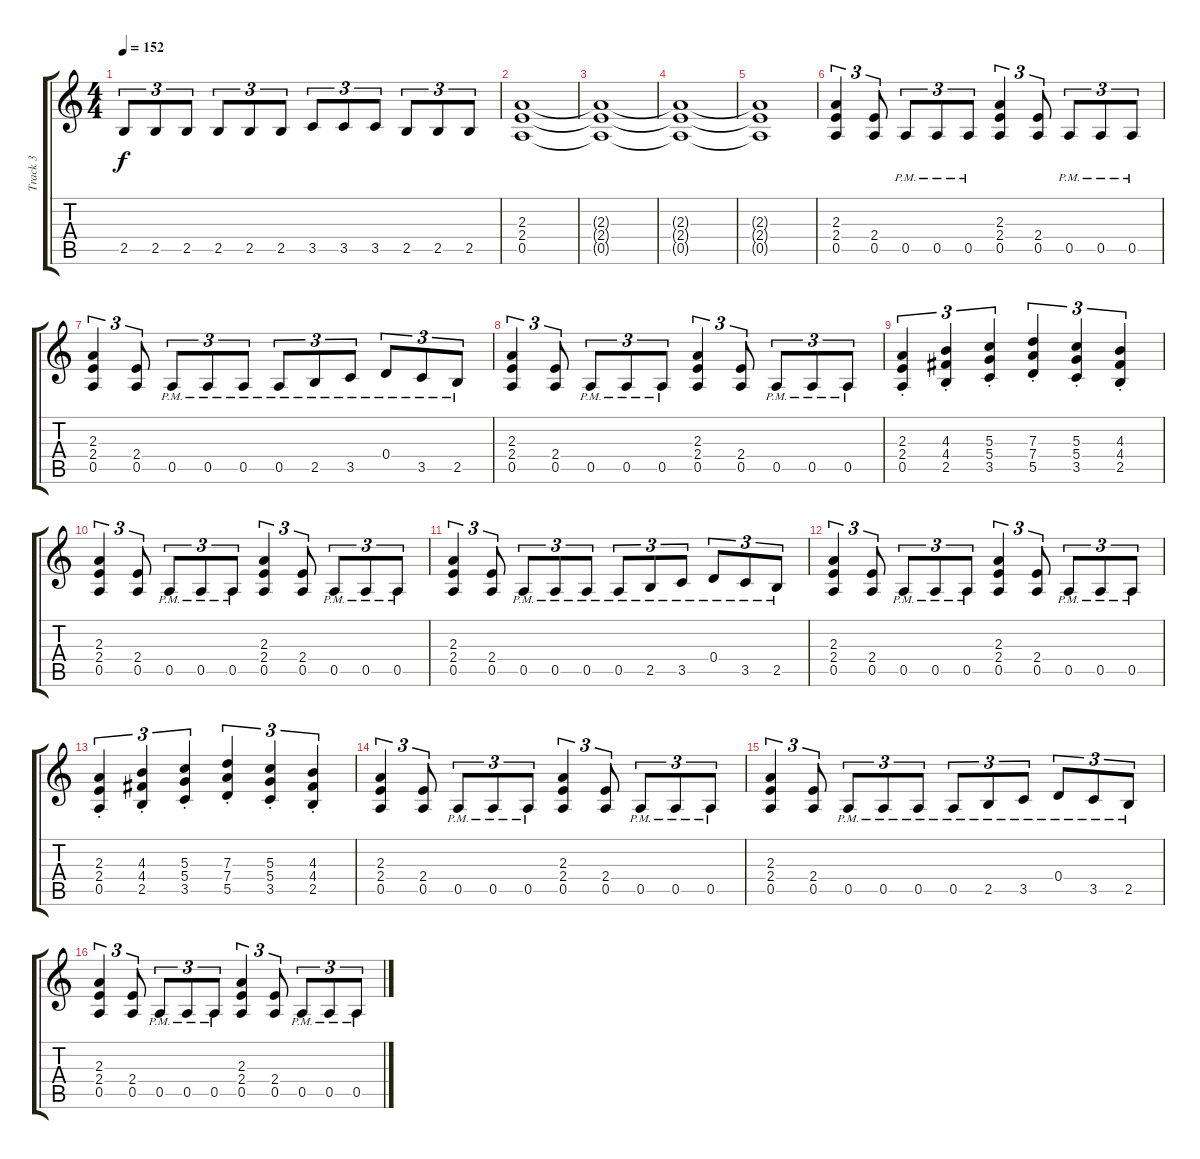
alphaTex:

\track ("Track 3" "Track 3") {instrument distortionguitar}
\staff {score tabs}
\tuning (D4 B3 G3 D3 A2 E2) {hide}
\ts (4 4)
\tempo 152
\clef g2
\ks c
2.5.8{tu (3 2) dy f} 2.5.8{tu (3 2)} 2.5.8{tu (3 2)} 2.5.8{tu (3 2)} 2.5.8{tu (3 2)} 2.5.8{tu (3 2)} 3.5.8{tu (3 2)} 3.5.8{tu (3 2)} 3.5.8{tu (3 2)} 2.5.8{tu (3 2)} 2.5.8{tu (3 2)} 2.5.8{tu (3 2)} |
(2.3 2.4 0.5).1 |
(2.3{t} 2.4{t} 0.5{t}).1 |
(2.3{t} 2.4{t} 0.5{t}).1 |
(2.3{t} 2.4{t} 0.5{t}).1 |
(2.3 2.4 0.5).4{tu (3 2)} (2.4 0.5).8{tu (3 2)} 0.5{pm}.8{tu (3 2)} 0.5{pm}.8{tu (3 2)} 0.5{pm}.8{tu (3 2)} (2.3 2.4 0.5).4{tu (3 2)} (2.4 0.5).8{tu (3 2)} 0.5{pm}.8{tu (3 2)} 0.5{pm}.8{tu (3 2)} 0.5{pm}.8{tu (3 2)} |
(2.3 2.4 0.5).4{tu (3 2)} (2.4 0.5).8{tu (3 2)} 0.5{pm}.8{tu (3 2)} 0.5{pm}.8{tu (3 2)} 0.5{pm}.8{tu (3 2)} 0.5{pm}.8{tu (3 2)} 2.5{pm}.8{tu (3 2)} 3.5{pm}.8{tu (3 2)} 0.4{pm}.8{tu (3 2)} 3.5{pm}.8{tu (3 2)} 2.5{pm}.8{tu (3 2)} |
(2.3 2.4 0.5).4{tu (3 2)} (2.4 0.5).8{tu (3 2)} 0.5{pm}.8{tu (3 2)} 0.5{pm}.8{tu (3 2)} 0.5{pm}.8{tu (3 2)} (2.3 2.4 0.5).4{tu (3 2)} (2.4 0.5).8{tu (3 2)} 0.5{pm}.8{tu (3 2)} 0.5{pm}.8{tu (3 2)} 0.5{pm}.8{tu (3 2)} |
(2.3{st} 2.4{st} 0.5{st}).4{tu (3 2)} (4.3{st} 4.4{st} 2.5{st}).4{tu (3 2)} (5.3{st} 5.4{st} 3.5{st}).4{tu (3 2)} (7.3{st} 7.4{st} 5.5{st}).4{tu (3 2)} (5.3{st} 5.4{st} 3.5{st}).4{tu (3 2)} (4.3{st} 4.4{st} 2.5{st}).4{tu (3 2)} |
(2.3 2.4 0.5).4{tu (3 2)} (2.4 0.5).8{tu (3 2)} 0.5{pm}.8{tu (3 2)} 0.5{pm}.8{tu (3 2)} 0.5{pm}.8{tu (3 2)} (2.3 2.4 0.5).4{tu (3 2)} (2.4 0.5).8{tu (3 2)} 0.5{pm}.8{tu (3 2)} 0.5{pm}.8{tu (3 2)} 0.5{pm}.8{tu (3 2)} |
(2.3 2.4 0.5).4{tu (3 2)} (2.4 0.5).8{tu (3 2)} 0.5{pm}.8{tu (3 2)} 0.5{pm}.8{tu (3 2)} 0.5{pm}.8{tu (3 2)} 0.5{pm}.8{tu (3 2)} 2.5{pm}.8{tu (3 2)} 3.5{pm}.8{tu (3 2)} 0.4{pm}.8{tu (3 2)} 3.5{pm}.8{tu (3 2)} 2.5{pm}.8{tu (3 2)} |
(2.3 2.4 0.5).4{tu (3 2)} (2.4 0.5).8{tu (3 2)} 0.5{pm}.8{tu (3 2)} 0.5{pm}.8{tu (3 2)} 0.5{pm}.8{tu (3 2)} (2.3 2.4 0.5).4{tu (3 2)} (2.4 0.5).8{tu (3 2)} 0.5{pm}.8{tu (3 2)} 0.5{pm}.8{tu (3 2)} 0.5{pm}.8{tu (3 2)} |
(2.3{st} 2.4{st} 0.5{st}).4{tu (3 2)} (4.3{st} 4.4{st} 2.5{st}).4{tu (3 2)} (5.3{st} 5.4{st} 3.5{st}).4{tu (3 2)} (7.3{st} 7.4{st} 5.5{st}).4{tu (3 2)} (5.3{st} 5.4{st} 3.5{st}).4{tu (3 2)} (4.3{st} 4.4{st} 2.5{st}).4{tu (3 2)} |
(2.3 2.4 0.5).4{tu (3 2)} (2.4 0.5).8{tu (3 2)} 0.5{pm}.8{tu (3 2)} 0.5{pm}.8{tu (3 2)} 0.5{pm}.8{tu (3 2)} (2.3 2.4 0.5).4{tu (3 2)} (2.4 0.5).8{tu (3 2)} 0.5{pm}.8{tu (3 2)} 0.5{pm}.8{tu (3 2)} 0.5{pm}.8{tu (3 2)} |
(2.3 2.4 0.5).4{tu (3 2)} (2.4 0.5).8{tu (3 2)} 0.5{pm}.8{tu (3 2)} 0.5{pm}.8{tu (3 2)} 0.5{pm}.8{tu (3 2)} 0.5{pm}.8{tu (3 2)} 2.5{pm}.8{tu (3 2)} 3.5{pm}.8{tu (3 2)} 0.4{pm}.8{tu (3 2)} 3.5{pm}.8{tu (3 2)} 2.5{pm}.8{tu (3 2)} |
(2.3 2.4 0.5).4{tu (3 2)} (2.4 0.5).8{tu (3 2)} 0.5{pm}.8{tu (3 2)} 0.5{pm}.8{tu (3 2)} 0.5{pm}.8{tu (3 2)} (2.3 2.4 0.5).4{tu (3 2)} (2.4 0.5).8{tu (3 2)} 0.5{pm}.8{tu (3 2)} 0.5{pm}.8{tu (3 2)} 0.5{pm}.8{tu (3 2)}
